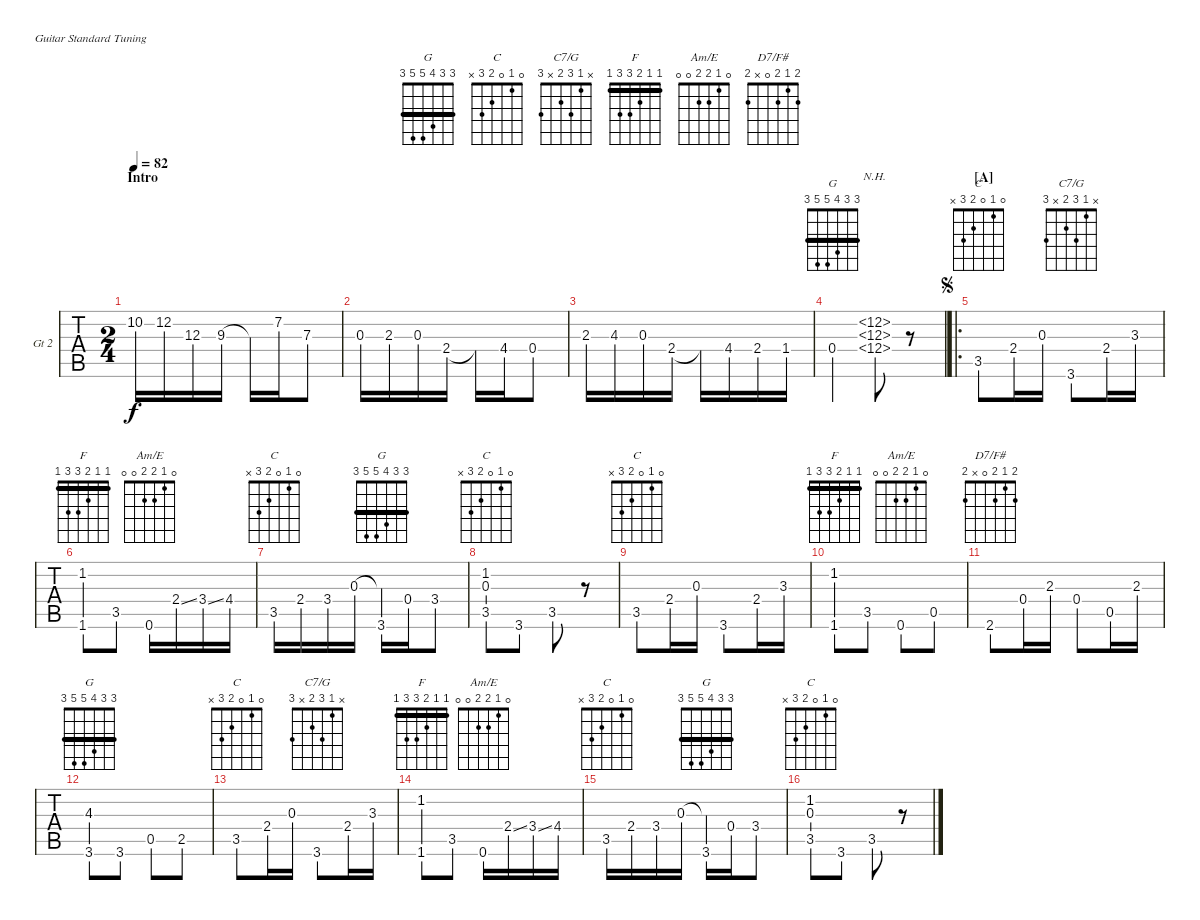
\defaultSystemsLayout 4
\bracketExtendMode nobrackets
\firstSystemTrackNameOrientation horizontal
\otherSystemsTrackNameOrientation horizontal
\chordDiagramsInScore
\track ("Guitar 2" "Gt 2") {instrument acousticguitarsteel}
\staff {tabs}
\tuning (E4 B3 G3 D3 A2 E2)
\chord ("G" x 0 0 0 x 3)
\chord ("C" 0 1 0 2 3 x)
\chord ("C7/G" x 1 3 2 x 3)
\chord ("F" 1 1 2 3 3 1) {barre (1 1)}
\chord ("Am/E" 0 1 2 2 0 0)
\chord ("D7/F#" 2 1 2 0 x 2)
\chord ("G" 3 3 4 5 5 3) {barre (3 3)}
\ts (2 4)
\section ("" "Intro")
\tempo 82
\clef g2
\ks c
10.2.16{dy f instrument acousticguitarsteel} 12.2.16 12.3.16 9.3.16 9.3{t}.16 7.2.16 7.3.8 |
0.3.16 2.3.16 0.3.16 2.4.16 2.4{t}.16 4.4.16 0.4.8 |
2.3.16 4.3.16 0.3.16 2.4.16 2.4{t}.16 4.4.16 2.4.16 1.4.16 |
0.4.4{ch "G"} (12.4{nh} 12.3{nh} 12.2{nh}).8 r.8 |
\ro
\section ("A" "")
\jump segno
3.5.8{ch "C"} 2.4.16 0.3.16 3.6.8{ch "C7/G"} 2.4.16 3.3.16 |
(1.6 1.2).8{ch "F"} 3.5.8 0.6.16{ch "Am/E"} 2.4{ss}.16 3.4{ss}.16 4.4.16 |
3.5.16{ch "C"} 2.4.16 3.4.16 0.3.16 (0.3{t} 3.6).16{ch "G"} 0.4.16 3.4.8 |
(3.5 0.3 1.2).8{ch "C"} 3.6.8 3.5.8 r.8 |
3.5.8{ch "C"} 2.4.16 0.3.16 3.6.8 2.4.16 3.3.16 |
(1.6 1.2).8{ch "F"} 3.5.8 0.6.8{ch "Am/E"} 0.5.8 |
2.6.8{ch "D7/F#"} 0.4.16 2.3.16 0.4.8 0.5.16 2.3.16 |
(4.3 3.6).8{ch "G"} 3.6.8 0.5.8 2.5.8 |
3.5.8{ch "C"} 2.4.16 0.3.16 3.6.8{ch "C7/G"} 2.4.16 3.3.16 |
(1.6 1.2).8{ch "F"} 3.5.8 0.6.16{ch "Am/E"} 2.4{ss}.16 3.4{ss}.16 4.4.16 |
3.5.16{ch "C"} 2.4.16 3.4.16 0.3.16 (0.3{t} 3.6).16{ch "G"} 0.4.16 3.4.8 |
(3.5 1.2 0.3).8{ch "C"} 3.6.8 3.5.8 r.8
